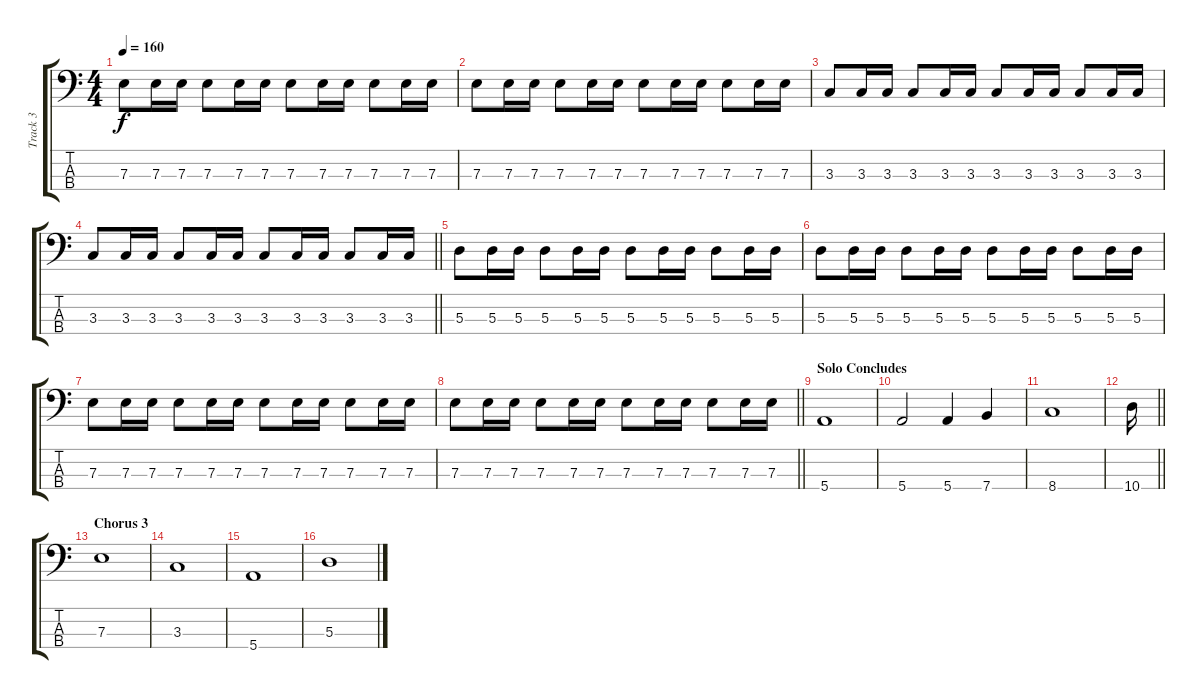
\track ("Track 3" "Track 3") {instrument electricbassfinger}
\staff {score tabs}
\tuning (G2 D2 A1 E1) {hide}
\ts (4 4)
\tempo 160
\clef f4
\ks c
7.3.8{dy f} 7.3.16 7.3.16 7.3.8 7.3.16 7.3.16 7.3.8 7.3.16 7.3.16 7.3.8 7.3.16 7.3.16 |
7.3.8 7.3.16 7.3.16 7.3.8 7.3.16 7.3.16 7.3.8 7.3.16 7.3.16 7.3.8 7.3.16 7.3.16 |
3.3.8 3.3.16 3.3.16 3.3.8 3.3.16 3.3.16 3.3.8 3.3.16 3.3.16 3.3.8 3.3.16 3.3.16 |
\barLineRight lightlight
3.3.8 3.3.16 3.3.16 3.3.8 3.3.16 3.3.16 3.3.8 3.3.16 3.3.16 3.3.8 3.3.16 3.3.16 |
5.3.8 5.3.16 5.3.16 5.3.8 5.3.16 5.3.16 5.3.8 5.3.16 5.3.16 5.3.8 5.3.16 5.3.16 |
5.3.8 5.3.16 5.3.16 5.3.8 5.3.16 5.3.16 5.3.8 5.3.16 5.3.16 5.3.8 5.3.16 5.3.16 |
7.3.8 7.3.16 7.3.16 7.3.8 7.3.16 7.3.16 7.3.8 7.3.16 7.3.16 7.3.8 7.3.16 7.3.16 |
\barLineRight lightlight
7.3.8 7.3.16 7.3.16 7.3.8 7.3.16 7.3.16 7.3.8 7.3.16 7.3.16 7.3.8 7.3.16 7.3.16 |
\section ("" "Solo Concludes")
5.4.1 |
5.4.2 5.4.4 7.4.4 |
8.4.1 |
\barLineRight lightlight
10.4.16 |
\section ("" "Chorus 3")
7.3.1 |
3.3.1 |
5.4.1 |
5.3.1
